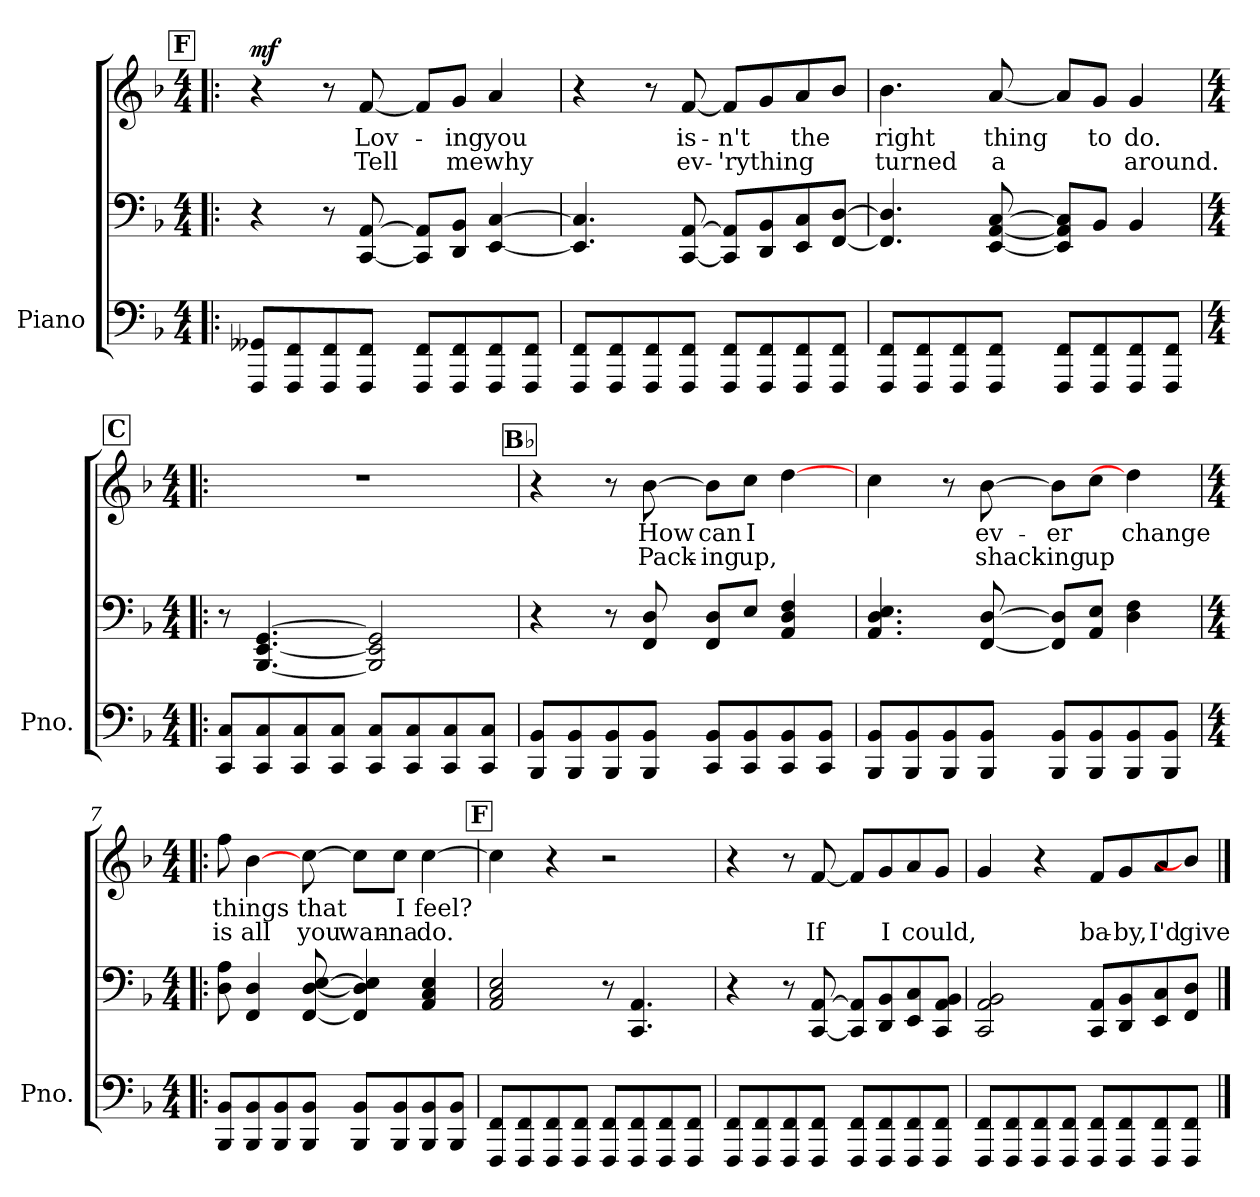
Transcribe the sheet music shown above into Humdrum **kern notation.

**kern	**kern	**kern	**text	**text	**dynam
*part1	*part1	*part1	*part1	*part1	*part1
*staff3	*staff2	*staff1	*staff1	*staff1	*staff1/2/3
*I"Piano	*	*	*	*	*
*I'Pno.	*	*	*	*	*
*clefF4	*clefF4	*clefG2	*	*	*
*k[b-]	*k[b-]	*k[b-]	*	*	*
*M4/4	*M4/4	*M4/4	*	*	*
!!LO:REH:place=s1:a:B:fs=14:t=F
=1!|:	=1!|:	=1!|:	=1!|:	=1!|:	=1!|:
!	!	!	!	!	!LO:DY:b=2
8FFF/ 8GG--X/L	4r	4r	.	.	mf
8FFF/ 8FF/	.	.	.	.	.
8FFF/ 8FF/	8r	8r	.	.	.
!	!	!	!LO:LY:b	!LO:LY:b	!
8FFF/ 8FF/J	[8CC/ [8AA/	[8f/	Lov-	Tell	.
8FFF/ 8FF/L	8CC/] 8AA/]L	8f/L]	.	.	.
!	!	!	!LO:LY:b	!LO:LY:b	!
8FFF/ 8FF/	8DD/ 8BB-/J	8g/J	-ing	me	.
!	!	!	!LO:LY:b	!LO:LY:b	!
8FFF/ 8FF/	[4EE/ [4C/	4a/	you	why	.
8FFF/ 8FF/J	.	.	.	.	.
=2	=2	=2	=2	=2	=2
8FFF/ 8FF/L	4.EE/] 4.C/]	4r	.	.	.
8FFF/ 8FF/	.	.	.	.	.
8FFF/ 8FF/	.	8r	.	.	.
!	!	!	!LO:LY:b	!LO:LY:b	!
8FFF/ 8FF/J	[8CC/ [8AA/	[8f/	is-	ev-	.
!	!	!	!LO:LY:b	!LO:LY:b	!
8FFF/ 8FF/L	8CC/] 8AA/]L	8f/L]	-n't	-'rything	.
8FFF/ 8FF/	8DD/ 8BB-/	8g/	.	.	.
!	!	!	!LO:LY:b	!	!
8FFF/ 8FF/	8EE/ 8C/	8a/	the	.	.
8FFF/ 8FF/J	[8FF/ [8D/J	8b-/J	.	.	.
=3	=3	=3	=3	=3	=3
!	!	!	!LO:LY:b	!LO:LY:b	!
8FFF/ 8FF/L	4.FF/] 4.D/]	4.b-\	right	turned	.
8FFF/ 8FF/	.	.	.	.	.
8FFF/ 8FF/	.	.	.	.	.
!	!	!	!LO:LY:b	!LO:LY:b	!
8FFF/ 8FF/J	[8EE/ [8AA/ [8C/	[8a/	thing	a	.
8FFF/ 8FF/L	8EE/] 8AA/] 8C/]L	8a/L]	.	.	.
!	!	!	!LO:LY:b	!	!
8FFF/ 8FF/	8BB-/J	8g/J	to	.	.
!	!	!	!LO:LY:b	!LO:LY:b	!
8FFF/ 8FF/	4BB-/	4g/	do.	around.	.
8FFF/ 8FF/J	.	.	.	.	.
!!LO:LB:g=z
!!LO:REH:place=s1:a:B:fs=14:t=C
=4!|:	=4!|:	=4!|:	=4!|:	=4!|:	=4!|:
*M4/4	*M4/4	*M4/4	*	*	*
8CC/ 8C/L	8r	1r	.	.	.
8CC/ 8C/	[4.BBB-/ [4.EE/ [4.GG/	.	.	.	.
8CC/ 8C/	.	.	.	.	.
8CC/ 8C/J	.	.	.	.	.
8CC/ 8C/L	2BBB-/] 2EE/] 2GG/]	.	.	.	.
8CC/ 8C/	.	.	.	.	.
8CC/ 8C/	.	.	.	.	.
8CC/ 8C/J	.	.	.	.	.
!!LO:REH:place=s1:a:B:fs=14:t=B♭
=5	=5	=5	=5	=5	=5
8BBB-/ 8BB-/L	4r	4r	.	.	.
8BBB-/ 8BB-/	.	.	.	.	.
8BBB-/ 8BB-/	8r	8r	.	.	.
!	!	!	!LO:LY:b	!LO:LY:b	!
8BBB-/ 8BB-/J	8FF/ 8D/	[8b-\	How	Pack-	.
!	!	!	!LO:LY:b	!LO:LY:b	!
8CC/ 8BB-/L	8FF/ 8D/L	8b-\L]	can	-ing	.
!	!	!	!LO:LY:b	!LO:LY:b	!
8CC/ 8BB-/	8E/J	8cc\J	I	up,	.
8CC/ 8BB-/	4AA/ 4D/ 4F/	[4dd\	.	.	.
8CC/ 8BB-/J	.	.	.	.	.
=6	=6	=6	=6	=6	=6
8BBB-/ 8BB-/L	4.AA/ 4.D/ 4.E/	4cc\	.	.	.
8BBB-/ 8BB-/	.	.	.	.	.
8BBB-/ 8BB-/	.	8r	.	.	.
!	!	!	!LO:LY:b	!LO:LY:b	!
8BBB-/ 8BB-/J	[8FF/ [8D/	[8b-\	ev-	shack-	.
!	!	!	!LO:LY:b	!LO:LY:b	!
8BBB-/ 8BB-/L	8FF/] 8D/]L	8b-\L]	er	-ing	.
!	!	!	!	!LO:LY:b	!
8BBB-/ 8BB-/	8AA/ 8E/J	8cc\J	.	up	.
!	!	!	!LO:LY:b	!	!
8BBB-/ 8BB-/	4D\ 4F\	4dd\]	change	.	.
8BBB-/ 8BB-/J	.	.	.	.	.
!!LO:LB:g=z
=7!|:	=7!|:	=7!|:	=7!|:	=7!|:	=7!|:
*M4/4	*M4/4	*M4/4	*	*	*
!	!	!	!LO:LY:b	!LO:LY:b	!
8BBB-/ 8BB-/L	8D\ 8A\	8ff\	things	is	.
!	!	!	!	!LO:LY:b	!
8BBB-/ 8BB-/	4FF/ 4D/	[4b-\	.	all	.
8BBB-/ 8BB-/	.	.	.	.	.
!	!	!	!LO:LY:b	!LO:LY:b	!
8BBB-/ 8BB-/J	[8FF/ [8D/ [8E/	[8cc\	that	you	.
!	!	!	!	!LO:LY:b	!
8BBB-/ 8BB-/L	4FF/] 4D/] 4E/]	8cc\L]	.	wan-	.
!	!	!	!LO:LY:b	!LO:LY:b	!
8BBB-/ 8BB-/	.	8cc\J	I	-na	.
!	!	!	!LO:LY:b	!LO:LY:b	!
8BBB-/ 8BB-/	4AA/ 4C/ 4E/	[4cc\	feel?	do.	.
8BBB-/ 8BB-/J	.	.	.	.	.
!!LO:REH:place=s1:a:B:fs=14:t=F
=8	=8	=8	=8	=8	=8
8FFF/ 8FF/L	2AA/ 2C/ 2E/	4cc\]	.	.	.
8FFF/ 8FF/	.	.	.	.	.
8FFF/ 8FF/	.	4r	.	.	.
8FFF/ 8FF/J	.	.	.	.	.
8FFF/ 8FF/L	8r	2r	.	.	.
8FFF/ 8FF/	4.CC/ 4.AA/	.	.	.	.
8FFF/ 8FF/	.	.	.	.	.
8FFF/ 8FF/J	.	.	.	.	.
=9	=9	=9	=9	=9	=9
8FFF/ 8FF/L	4r	4r	.	.	.
8FFF/ 8FF/	.	.	.	.	.
8FFF/ 8FF/	8r	8r	.	.	.
!	!	!	!	!LO:LY:b	!
8FFF/ 8FF/J	[8CC/ [8AA/	[8f/	.	If	.
8FFF/ 8FF/L	8CC/] 8AA/]L	8f/L]	.	.	.
!	!	!	!	!LO:LY:b	!
8FFF/ 8FF/	8DD/ 8BB-/	8g/	.	I	.
!	!	!	!	!LO:LY:b	!
8FFF/ 8FF/	8EE/ 8C/	8a/	.	could,	.
8FFF/ 8FF/J	8CC/ 8AA/ 8BB-/J	8g/J	.	.	.
!!LO:PB:g=z
=10	=10	=10	=10	=10	=10
8FFF/ 8FF/L	2CC/ 2AA/ 2BB-/	4g/	.	.	.
8FFF/ 8FF/	.	.	.	.	.
8FFF/ 8FF/	.	4r	.	.	.
8FFF/ 8FF/J	.	.	.	.	.
!	!	!	!	!LO:LY:b	!
8FFF/ 8FF/L	8CC/ 8AA/L	8f/L	.	ba-	.
!	!	!	!	!LO:LY:b	!
8FFF/ 8FF/	8DD/ 8BB-/	8g/	.	-by,	.
!	!	!	!	!LO:LY:b	!
8FFF/ 8FF/	8EE/ 8C/	8a/	.	I'd	.
!	!	!	!	!LO:LY:b	!
8FFF/ 8FF/J	8FF/ 8D/J	8b-/J]	.	give	.
==	==	==	==	==	==
*-	*-	*-	*-	*-	*-
